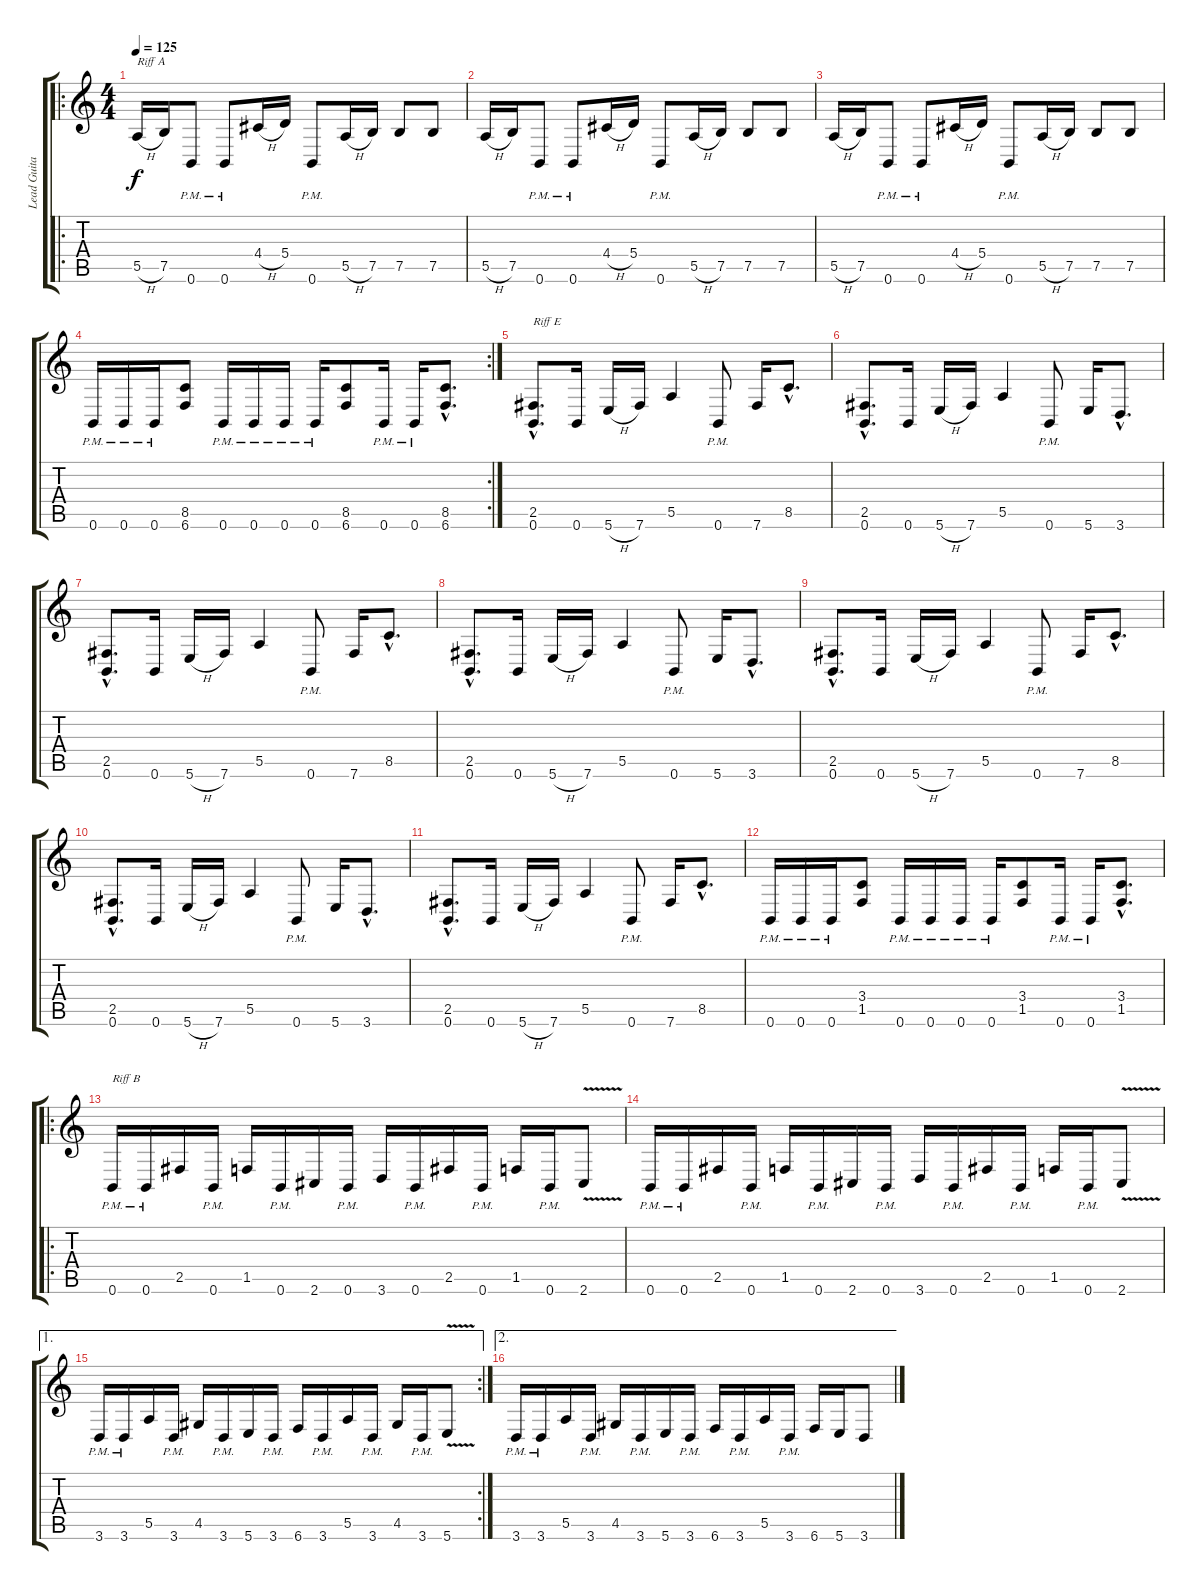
\track ("Lead Guitar" "Lead Guita") {instrument acousticguitarsteel}
\staff {score tabs}
\tuning (B3 Gb3 D3 A2 E2 B1) {hide}
\ro
\ts (4 4)
\tempo 125
\clef g2
\ks c
5.5{h}.16{txt "Riff A" dy f} 7.5.16 0.6{pm}.8 0.6{pm}.8 4.4{h}.16 5.4.16 0.6{pm}.8 5.5{h}.16 7.5.16 7.5.8 7.5.8 |
5.5{h}.16 7.5.16 0.6{pm}.8 0.6{pm}.8 4.4{h}.16 5.4.16 0.6{pm}.8 5.5{h}.16 7.5.16 7.5.8 7.5.8 |
5.5{h}.16 7.5.16 0.6{pm}.8 0.6{pm}.8 4.4{h}.16 5.4.16 0.6{pm}.8 5.5{h}.16 7.5.16 7.5.8 7.5.8 |
\rc 2
0.6{pm}.16 0.6{pm}.16 0.6{pm}.16 (8.5 6.6).8 0.6{pm}.16 0.6{pm}.16 0.6{pm}.16 0.6{pm}.16 (8.5 6.6).8 0.6{pm}.16 0.6{pm}.16 (8.5{hac} 6.6{hac}).8{d} |
(2.5{hac} 0.6{hac}).8{d txt "Riff E"} 0.6.16 5.6{h}.16 7.6.16 5.5.4 0.6{pm}.8 7.6.16 8.5{hac}.8{d} |
(2.5{hac} 0.6{hac}).8{d} 0.6.16 5.6{h}.16 7.6.16 5.5.4 0.6{pm}.8 5.6.16 3.6{hac}.8{d} |
(2.5{hac} 0.6{hac}).8{d} 0.6.16 5.6{h}.16 7.6.16 5.5.4 0.6{pm}.8 7.6.16 8.5{hac}.8{d} |
(2.5{hac} 0.6{hac}).8{d} 0.6.16 5.6{h}.16 7.6.16 5.5.4 0.6{pm}.8 5.6.16 3.6{hac}.8{d} |
(2.5{hac} 0.6{hac}).8{d} 0.6.16 5.6{h}.16 7.6.16 5.5.4 0.6{pm}.8 7.6.16 8.5{hac}.8{d} |
(2.5{hac} 0.6{hac}).8{d} 0.6.16 5.6{h}.16 7.6.16 5.5.4 0.6{pm}.8 5.6.16 3.6{hac}.8{d} |
(2.5{hac} 0.6{hac}).8{d} 0.6.16 5.6{h}.16 7.6.16 5.5.4 0.6{pm}.8 7.6.16 8.5{hac}.8{d} |
0.6{pm}.16 0.6{pm}.16 0.6{pm}.16 (3.4 1.5).8 0.6{pm}.16 0.6{pm}.16 0.6{pm}.16 0.6{pm}.16 (3.4 1.5).8 0.6{pm}.16 0.6{pm}.16 (3.4{hac} 1.5{hac}).8{d} |
\ro
0.6{pm}.16{txt "Riff B"} 0.6{pm}.16 2.5.16 0.6{pm}.16 1.5.16 0.6{pm}.16 2.6.16 0.6{pm}.16 3.6.16 0.6{pm}.16 2.5.16 0.6{pm}.16 1.5.16 0.6{pm}.16 2.6{v}.8 |
0.6{pm}.16 0.6{pm}.16 2.5.16 0.6{pm}.16 1.5.16 0.6{pm}.16 2.6.16 0.6{pm}.16 3.6.16 0.6{pm}.16 2.5.16 0.6{pm}.16 1.5.16 0.6{pm}.16 2.6{v}.8 |
\ae 1
\rc 2
3.6{pm}.16 3.6{pm}.16 5.5.16 3.6{pm}.16 4.5.16 3.6{pm}.16 5.6.16 3.6{pm}.16 6.6.16 3.6{pm}.16 5.5.16 3.6{pm}.16 4.5.16 3.6{pm}.16 5.6{v}.8 |
\ae 2
3.6{pm}.16 3.6{pm}.16 5.5.16 3.6{pm}.16 4.5.16 3.6{pm}.16 5.6.16 3.6{pm}.16 6.6.16 3.6{pm}.16 5.5.16 3.6{pm}.16 6.6.16 5.6.16 3.6.8
